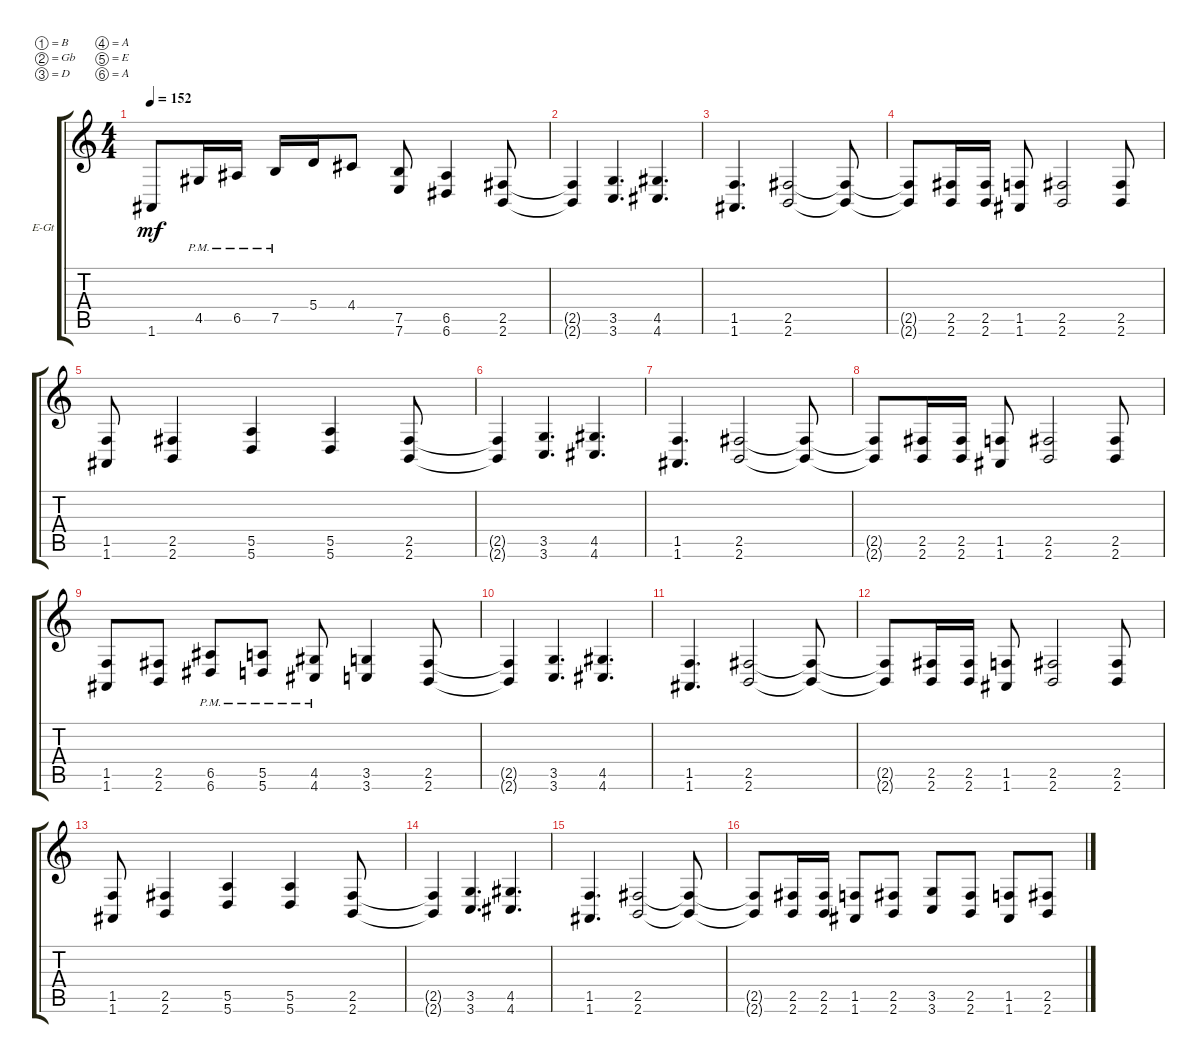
\bracketExtendMode groupsimilarinstruments
\firstSystemTrackNameOrientation horizontal
\otherSystemsTrackNameOrientation horizontal
\track ("Guitar 1" "E-Gt") {instrument distortionguitar}
\staff {score tabs}
\tuning (B3 Gb3 D3 A2 E2 A1)
\ts (4 4)
\tempo 152
\clef g2
\ks c
1.6.8{dy mf} 4.5{pm}.16 6.5{pm}.16 7.5{pm}.16 5.4.16 4.4.8 (7.5 7.6).8 (6.5 6.6).4 (2.5 2.6).8 |
(2.6{t} 2.5{t}).4 (3.6 3.5).4{d} (4.6 4.5).4{d} |
(1.6 1.5).4{d} (2.6 2.5).2 (2.5{t} 2.6{t}).8 |
(2.6{t} 2.5{t}).8 (2.6 2.5).16 (2.6 2.5).16 (1.6 1.5).8 (2.6 2.5).2 (2.5 2.6).8 |
(1.6 1.5).8 (2.6 2.5).4 (5.6 5.5).4 (5.6 5.5).4 (2.5 2.6).8 |
(2.6{t} 2.5{t}).4 (3.6 3.5).4{d} (4.6 4.5).4{d} |
(1.6 1.5).4{d} (2.6 2.5).2 (2.5{t} 2.6{t}).8 |
(2.6{t} 2.5{t}).8 (2.6 2.5).16 (2.6 2.5).16 (1.6 1.5).8 (2.6 2.5).2 (2.5 2.6).8 |
(1.6 1.5).8 (2.6 2.5).8 (6.6{pm} 6.5{pm}).8 (5.6{pm} 5.5{pm}).8 (4.5{pm} 4.6{pm}).8 (3.6 3.5).4 (2.5 2.6).8 |
(2.6{t} 2.5{t}).4 (3.6 3.5).4{d} (4.6 4.5).4{d} |
(1.6 1.5).4{d} (2.6 2.5).2 (2.5{t} 2.6{t}).8 |
(2.6{t} 2.5{t}).8 (2.6 2.5).16 (2.6 2.5).16 (1.6 1.5).8 (2.6 2.5).2 (2.5 2.6).8 |
(1.6 1.5).8 (2.6 2.5).4 (5.6 5.5).4 (5.6 5.5).4 (2.5 2.6).8 |
(2.6{t} 2.5{t}).4 (3.6 3.5).4{d} (4.6 4.5).4{d} |
(1.6 1.5).4{d} (2.6 2.5).2 (2.5{t} 2.6{t}).8 |
(2.6{t} 2.5{t}).8 (2.6 2.5).16 (2.6 2.5).16 (1.6 1.5).8 (2.6 2.5).8 (3.5 3.6).8 (2.5 2.6).8 (1.5 1.6).8 (2.5 2.6).8
